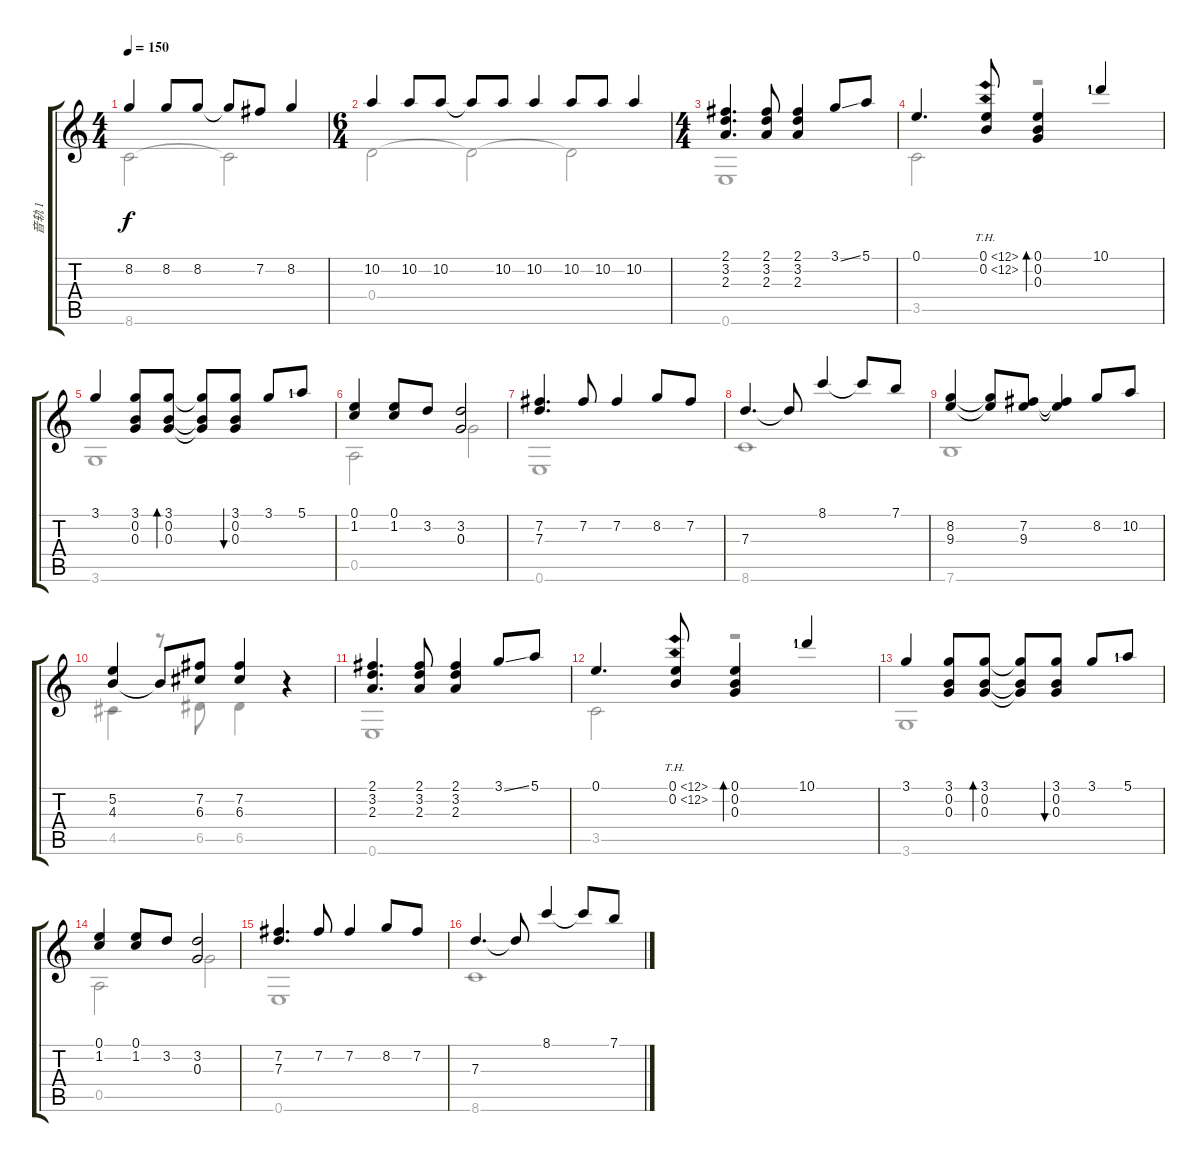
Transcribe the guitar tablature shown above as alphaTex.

\track ("音轨 1" "音轨 1") {instrument acousticguitarsteel}
\staff {score tabs}
\tuning (E4 B3 G3 D3 A2 E2) {hide}
\voice
\ts (4 4)
\tempo 150
\clef g2
\ks c
8.2.4{dy f} 8.2.8 8.2.8 8.2{t}.8 7.2.8 8.2.4 |
\ts (6 4)
10.2.4 10.2.8 10.2.8 10.2{t}.8 10.2.8 10.2.4 10.2.8 10.2.8 10.2.4 |
\ts (4 4)
(2.1 3.2 2.3).4{d} (2.1 3.2 2.3).8 (2.1 3.2 2.3).4 3.1{ss}.8 5.1.8 |
0.1.4{d} (0.1{th 12} 0.2{th 12}).8 (0.1 0.2 0.3).4{bd 60} 10.1{lf 2}.4 |
3.1.4 (3.1 0.2 0.3).8 (3.1 0.2 0.3).8{bd 60} (3.1{t} 0.2{t} 0.3{t}).8 (3.1 0.2 0.3).8{bu 60} 3.1.8 5.1{lf 2}.8 |
(0.1 1.2).4 (0.1 1.2).8 3.2.8 (3.2 0.3).2 |
(7.2 7.3).4{d} 7.2.8 7.2.4 8.2.8 7.2.8 |
7.3.4{d} 7.3{t}.8 8.1.4 8.1{t}.8 7.1.8 |
(8.2 9.3).4 (8.2{t} 9.3{t}).8 (7.2 9.3).8 (7.2{t} 9.3{t}).4 8.2.8 10.2.8 |
(5.2 4.3).4 4.3{t}.8 (7.2 6.3).8 (7.2 6.3).4 r.4 |
(2.1 3.2 2.3).4{d} (2.1 3.2 2.3).8 (2.1 3.2 2.3).4 3.1{ss}.8 5.1.8 |
0.1.4{d} (0.1{th 12} 0.2{th 12}).8 (0.1 0.2 0.3).4{bd 60} 10.1{lf 2}.4 |
3.1.4 (3.1 0.2 0.3).8 (3.1 0.2 0.3).8{bd 60} (3.1{t} 0.2{t} 0.3{t}).8 (3.1 0.2 0.3).8{bu 60} 3.1.8 5.1{lf 2}.8 |
(0.1 1.2).4 (0.1 1.2).8 3.2.8 (3.2 0.3).2 |
(7.2 7.3).4{d} 7.2.8 7.2.4 8.2.8 7.2.8 |
7.3.4{d} 7.3{t}.8 8.1.4 8.1{t}.8 7.1.8
\voice
\clef g2
\ottava regular
\simile none
\ks c
8.6.2{dy f} 8.6{t}.2 |
0.4.2 0.4{t}.2 0.4{t}.2 |
0.6.1 |
3.5.2 r.2 |
3.6.1 |
0.5.2 0.3.2 |
0.6.1 |
8.6.1 |
7.6.1 |
4.5.4 r.8 6.5.8 6.5.4 r.4 |
0.6.1 |
3.5.2 r.2 |
3.6.1 |
0.5.2 0.3.2 |
0.6.1 |
8.6.1
